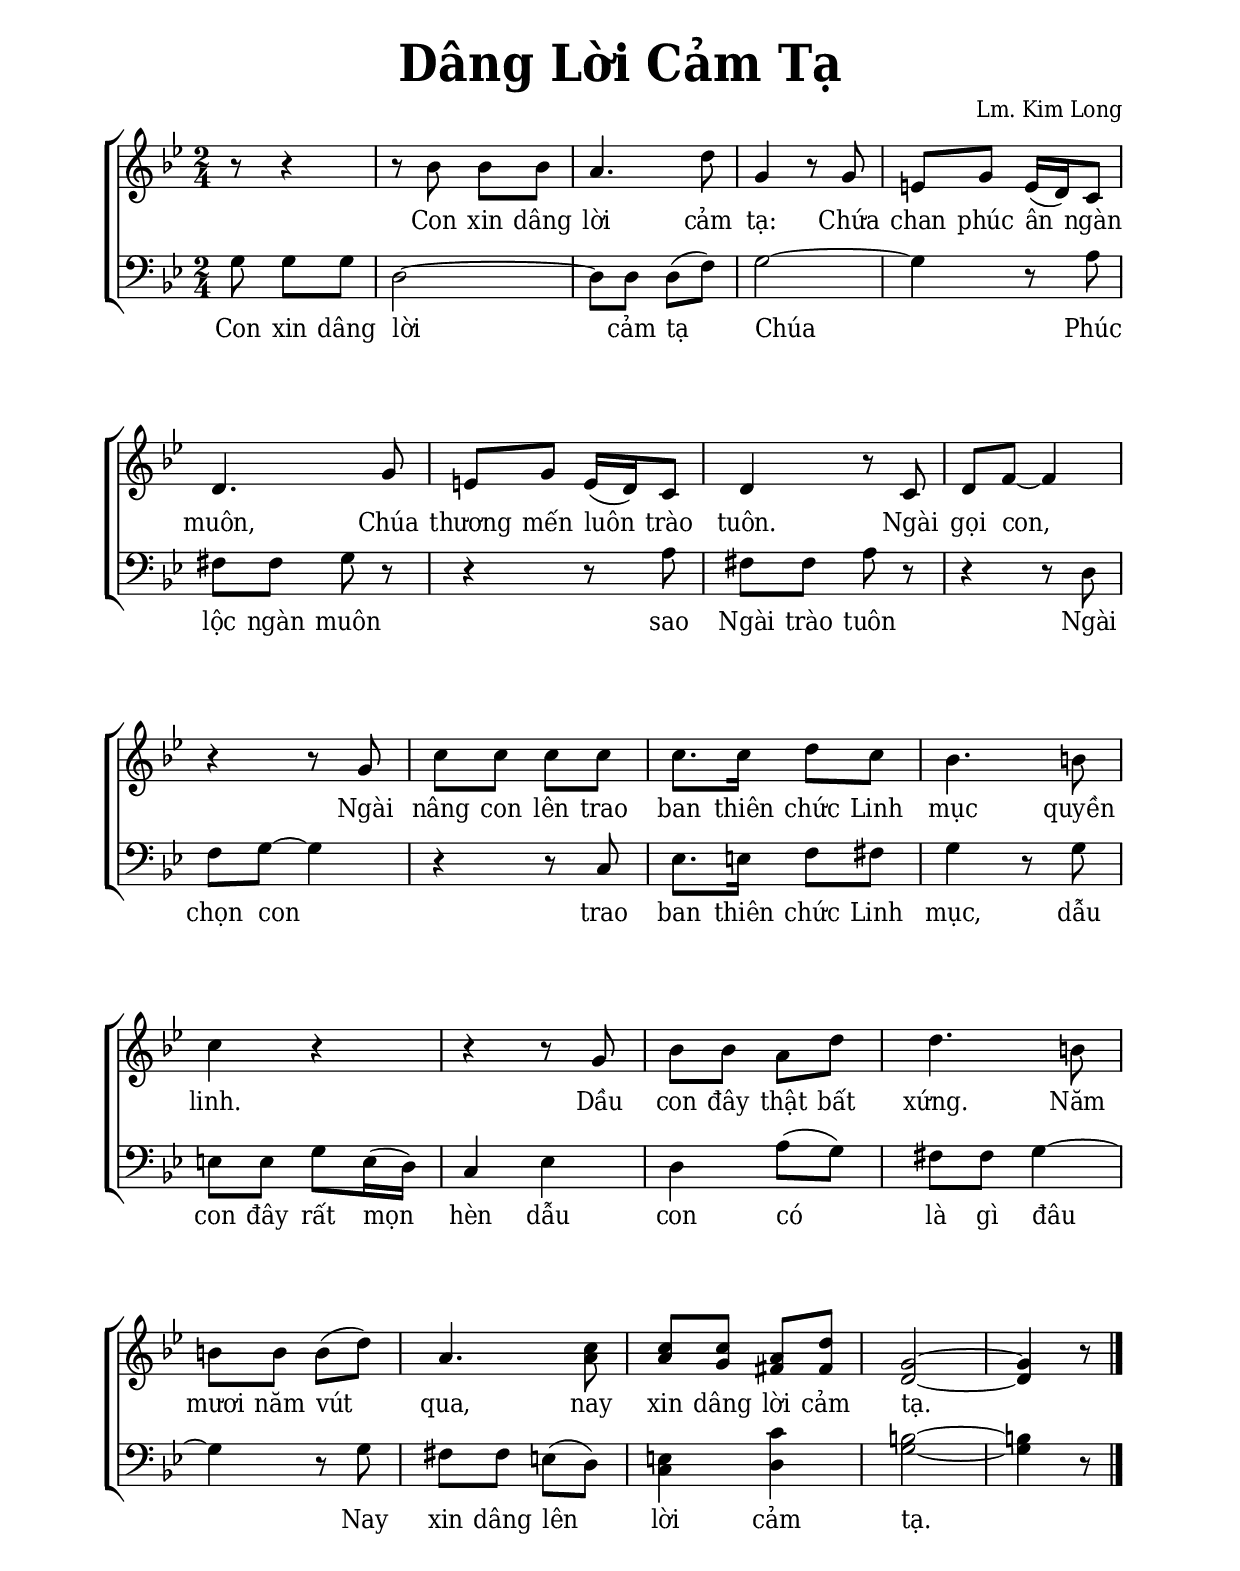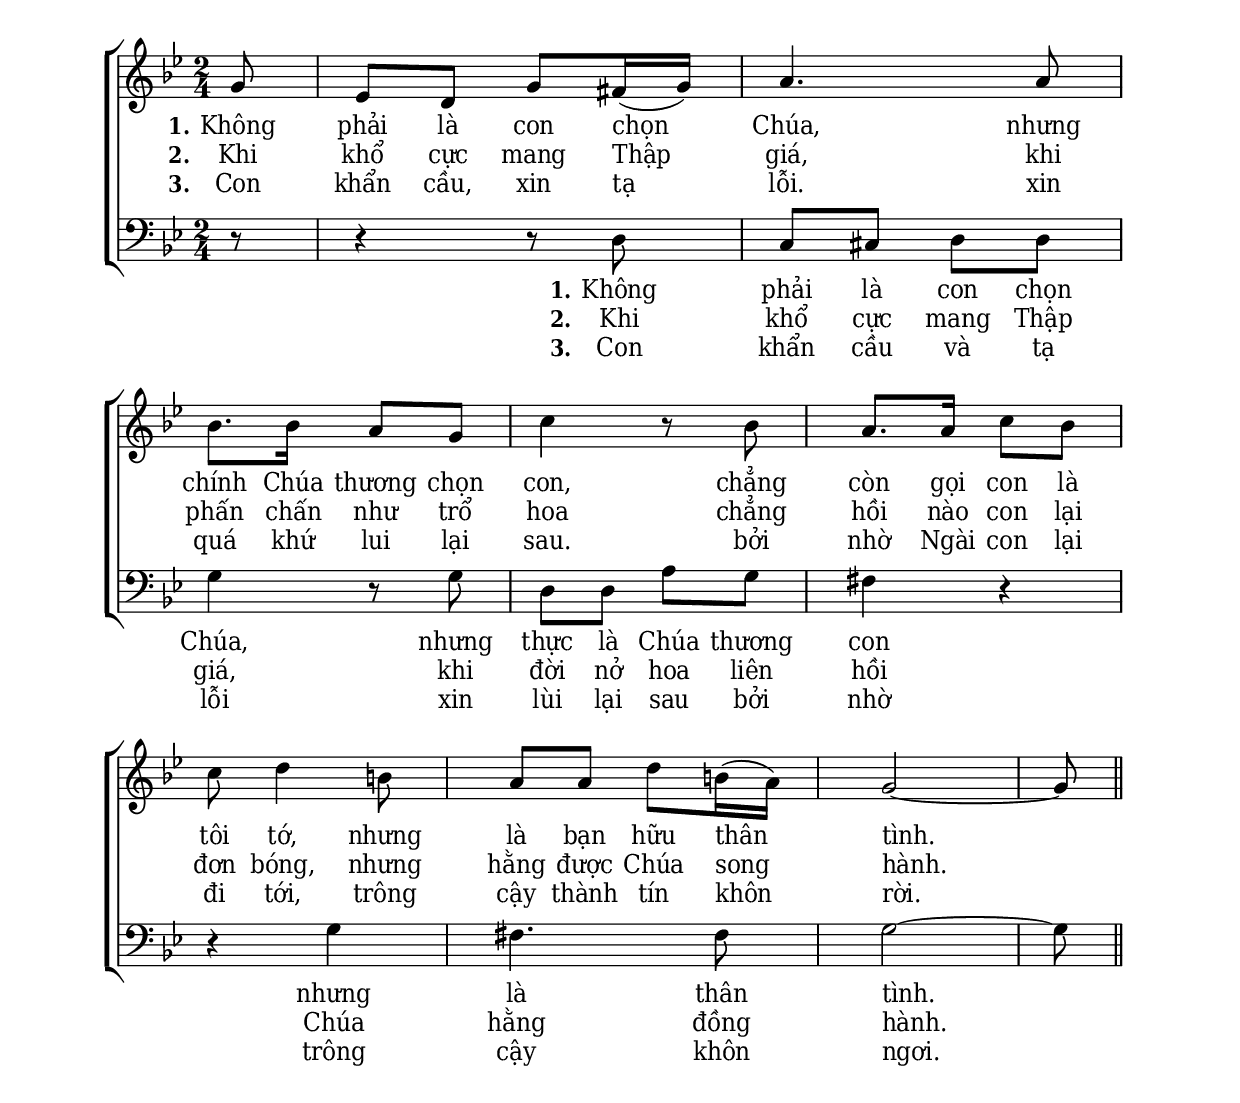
% Cài đặt chung
\version "2.22.1"
\include "english.ly"

\header {
  title = \markup { \fontsize #3 "Dâng Lời Cảm Tạ" }
  composer = "Lm. Kim Long"
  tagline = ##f
}

% Nhạc
nhacDiepKhucSop = \relative c'' {
  \partial 4. r8 r4 |
  r8 bf bf bf |
  a4. d8 |
  g,4 r8 g |
  e!8 g e16 (d) c8 |
  d4. g8 |
  e!8 g e16 (d) c8 |
  d4 r8 c |
  d f ~ f4 |
  r r8 g |
  c c c c |
  c8. c16 d8 c |
  bf4. b!8 |
  c4 r |
  r r8 g |
  bf bf a d |
  d4. b!8 |
  b! b b (d) |
  a4.
  <<
    {
      c8 |
      c c a d |
      g,2 ~ |
      g4
    }
    {
      a8 |
      a g fs fs |
      d2 ~ |
      d4
    }
  >>
  r8 \bar "|."
}

nhacDiepKhucBas = \relative c' {
  g8 g g |
  d2 ~ |
  d8 d d (f) |
  g2 ~ |
  g4 r8 a |
  fs fs g r |
  r4 r8 a |
  fs fs a8 r |
  r4 r8 d, |
  f g ~ g4 |
  r r8 c, |
  ef8. e!16 f8 fs |
  g4 r8 g |
  e! e g e16 (d) |
  c4 ef |
  d a'8 (g) |
  fs fs g4 ~ |
  g r8 g |
  fs fs e! (d) |
  <e! c>4 <c' d,> |
  <b! g>2 ~ |
  <b! g>4 r8
}

nhacPhienKhucSop = \relative c'' {
  \partial 8 g8 |
  ef d g fs16 (g) |
  a4. a8 |
  bf8. bf16 a8 g |
  c4 r8 bf |
  a8. a16 c8 bf |
  c d4 b!8 |
  a a d b!16 (a) |
  g2 ~ |
  g8 \bar "||"
}

nhacPhienKhucBas = \relative c {
  r8 |
  r4 r8 d |
  c8 cs d d |
  g4 r8 g |
  d d a' g |
  fs4 r |
  r g |
  fs4. fs8 |
  g2 ~ |
  g8
}

% Lời
loiDiepKhucSop = \lyricmode {
  Con xin dâng lời cảm tạ:
  Chứa chan phúc ân ngàn muôn,
  Chúa thương mến luôn trào tuôn.
  Ngài gọi con, Ngài nâng con lên
  trao ban thiên chức Linh mục quyền linh.
  Dầu con đây thật bất xứng.
  Năm mươi năm vút qua,
  nay xin dâng lời cảm tạ.
}

loiDiepKhucBas = \lyricmode {
  Con xin dâng lời cảm tạ Chúa
  Phúc lộc ngàn muôn
  sao Ngài trào tuôn
  Ngài chọn con
  trao ban thiên chức Linh mục,
  dẫu con đây rất mọn hèn
  dẫu con có là gì đâu
  Nay xin dâng lên lời cảm tạ.
}

loiPhienKhucSopMot = \lyricmode {
  \set stanza = #"1."
  Không phải là con chọn Chúa,
  nhưng chính Chúa thương chọn con,
  chẳng còn gọi con là tôi tớ,
  nhưng là bạn hữu thân tình.
}

loiPhienKhucSopHai = \lyricmode {
  \set stanza = #"2."
  Khi khổ cực mang Thập giá,
  khi phấn chấn như trổ hoa
  chẳng hồi nào con lại đơn bóng,
  nhưng hằng được Chúa song hành.
}

loiPhienKhucSopBa = \lyricmode {
  \set stanza = #"3."
  Con khẩn cầu, xin tạ lỗi.
  xin quá khứ lui lại sau.
  bởi nhờ Ngài con lại đi tới,
  trông cậy thành tín khôn rời.
}

loiPhienKhucBasMot = \lyricmode {
  \set stanza = #"1."
  Không phải là con chọn Chúa,
  nhưng thực là Chúa thương con
  nhưng là thân tình.
}

loiPhienKhucBasHai = \lyricmode {
  \set stanza = #"2."
  Khi khổ cực mang Thập giá,
  khi đời nở hoa liên hồi
  Chúa hằng đồng hành.
}

loiPhienKhucBasBa = \lyricmode {
  \set stanza = #"3."
  Con khẩn cầu và tạ lỗi
  xin lùi lại sau bởi nhờ
  trông cậy khôn ngơi.
}


% Dàn trang
\paper {
  #(set-paper-size "a4")
  top-margin = 20\mm
  bottom-margin = 20\mm
  left-margin = 20\mm
  right-margin = 20\mm
  indent = #0
  #(define fonts
    (make-pango-font-tree
      "Deja Vu Serif Condensed"
      "Deja Vu Serif Condensed"
      "Deja Vu Serif Condensed"
      (/ 20 20)))
  print-page-number = #f
  %page-count = #2
  %systems-per-page = 5
}

TongNhip = {
  \key bf \major \time 2/4
  \set Timing.beamExceptions = #'()
  \set Timing.baseMoment = #(ly:make-moment 1/4)
}

\score {
  \new ChoirStaff <<
    \new Staff <<
        \clef treble
        \new Voice = beSop {
          \TongNhip \nhacDiepKhucSop
        }
      \new Lyrics \lyricsto beSop \loiDiepKhucSop
    >>
    \new Staff <<
        \clef "bass"
        \new Voice = beBas {
          \TongNhip \nhacDiepKhucBas
        }
      \new Lyrics \lyricsto beBas \loiDiepKhucBas
    >>
  >>
  \layout {
    \override Lyrics.LyricSpace.minimum-distance = #1
    \override Score.BarNumber.break-visibility = ##(#f #f #f)
    \override Score.SpacingSpanner.uniform-stretching = ##t
  }
}

\score {
  \new ChoirStaff <<
    \new Staff \with {
        \consists "Merge_rests_engraver"
        printPartCombineTexts = ##f
      }
      <<
      \new Voice = beSop {
        \clef treble \TongNhip \nhacPhienKhucSop
      }
      \new NullVoice = beSop \nhacPhienKhucSop
      \new Lyrics \lyricsto beSop \loiPhienKhucSopMot
      \new Lyrics \lyricsto beSop \loiPhienKhucSopHai
      \new Lyrics \lyricsto beSop \loiPhienKhucSopBa
      >>
    \new Staff
      <<
      \new Voice = beBas {
        \clef bass \TongNhip \nhacPhienKhucBas
      }
      \new Lyrics \lyricsto beBas \loiPhienKhucBasMot
      \new Lyrics \lyricsto beBas \loiPhienKhucBasHai
      \new Lyrics \lyricsto beBas \loiPhienKhucBasBa
    >>
  >>
  \layout {
    %\override Staff.TimeSignature.transparent = ##t
    %\override Lyrics.LyricText.font-size = #+2.2
    \override Lyrics.LyricSpace.minimum-distance = #1
    \override Score.BarNumber.break-visibility = ##(#f #f #f)
    \override Score.SpacingSpanner.uniform-stretching = ##t
  } 
}

